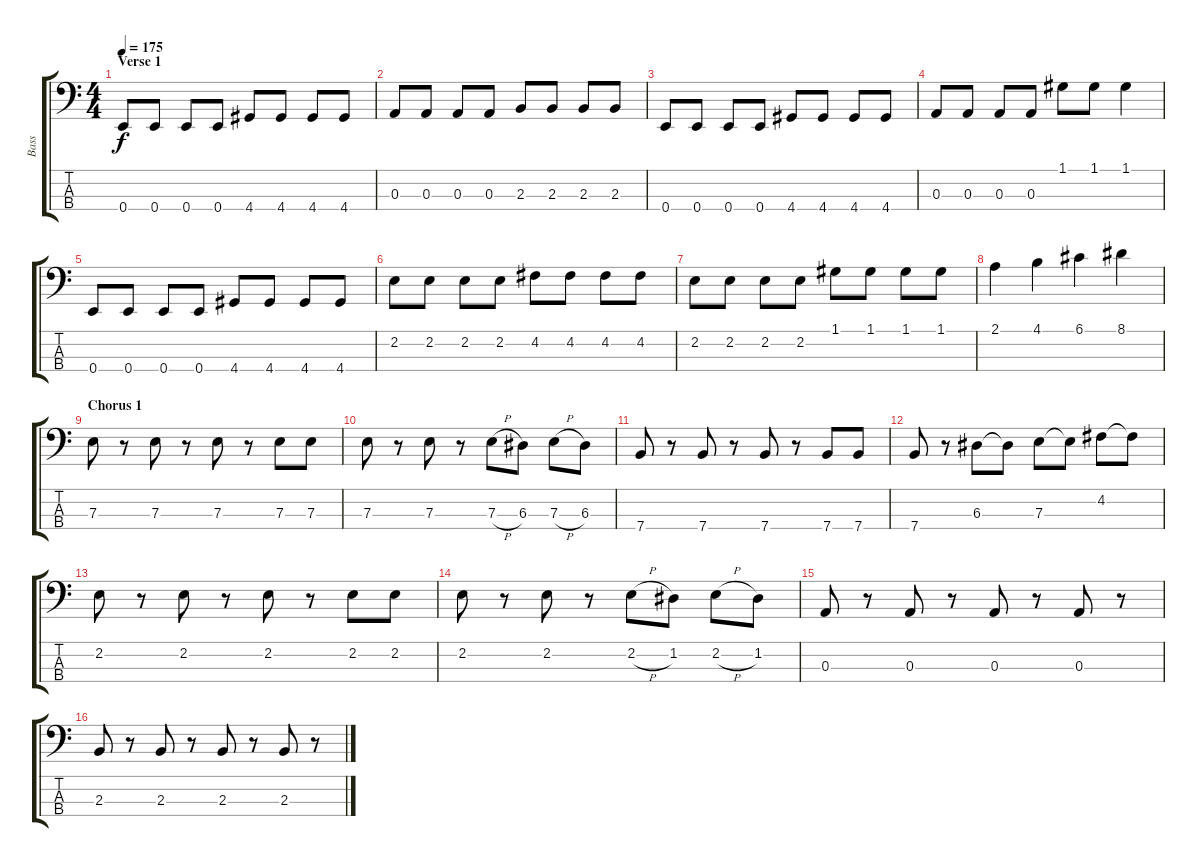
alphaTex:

\track ("Bass" "Bass") {instrument electricbasspick}
\staff {score tabs}
\tuning (G2 D2 A1 E1) {hide}
\ts (4 4)
\section ("" "Verse 1")
\tempo 175
\clef f4
\ks c
0.4.8{dy f} 0.4.8 0.4.8 0.4.8 4.4.8 4.4.8 4.4.8 4.4.8 |
0.3.8 0.3.8 0.3.8 0.3.8 2.3.8 2.3.8 2.3.8 2.3.8 |
0.4.8 0.4.8 0.4.8 0.4.8 4.4.8 4.4.8 4.4.8 4.4.8 |
0.3.8 0.3.8 0.3.8 0.3.8 1.1.8 1.1.8 1.1.4 |
0.4.8 0.4.8 0.4.8 0.4.8 4.4.8 4.4.8 4.4.8 4.4.8 |
2.2.8 2.2.8 2.2.8 2.2.8 4.2.8 4.2.8 4.2.8 4.2.8 |
2.2.8 2.2.8 2.2.8 2.2.8 1.1.8 1.1.8 1.1.8 1.1.8 |
2.1.4 4.1.4 6.1.4 8.1.4 |
\section ("" "Chorus 1")
7.3.8 r.8 7.3.8 r.8 7.3.8 r.8 7.3.8 7.3.8 |
7.3.8 r.8 7.3.8 r.8 7.3{h}.8 6.3.8 7.3{h}.8 6.3.8 |
7.4.8 r.8 7.4.8 r.8 7.4.8 r.8 7.4.8 7.4.8 |
7.4.8 r.8 6.3.8 6.3{t}.8 7.3.8 7.3{t}.8 4.2.8 4.2{t}.8 |
2.2.8 r.8 2.2.8 r.8 2.2.8 r.8 2.2.8 2.2.8 |
2.2.8 r.8 2.2.8 r.8 2.2{h}.8 1.2.8 2.2{h}.8 1.2.8 |
0.3.8 r.8 0.3.8 r.8 0.3.8 r.8 0.3.8 r.8 |
2.3.8 r.8 2.3.8 r.8 2.3.8 r.8 2.3.8 r.8
